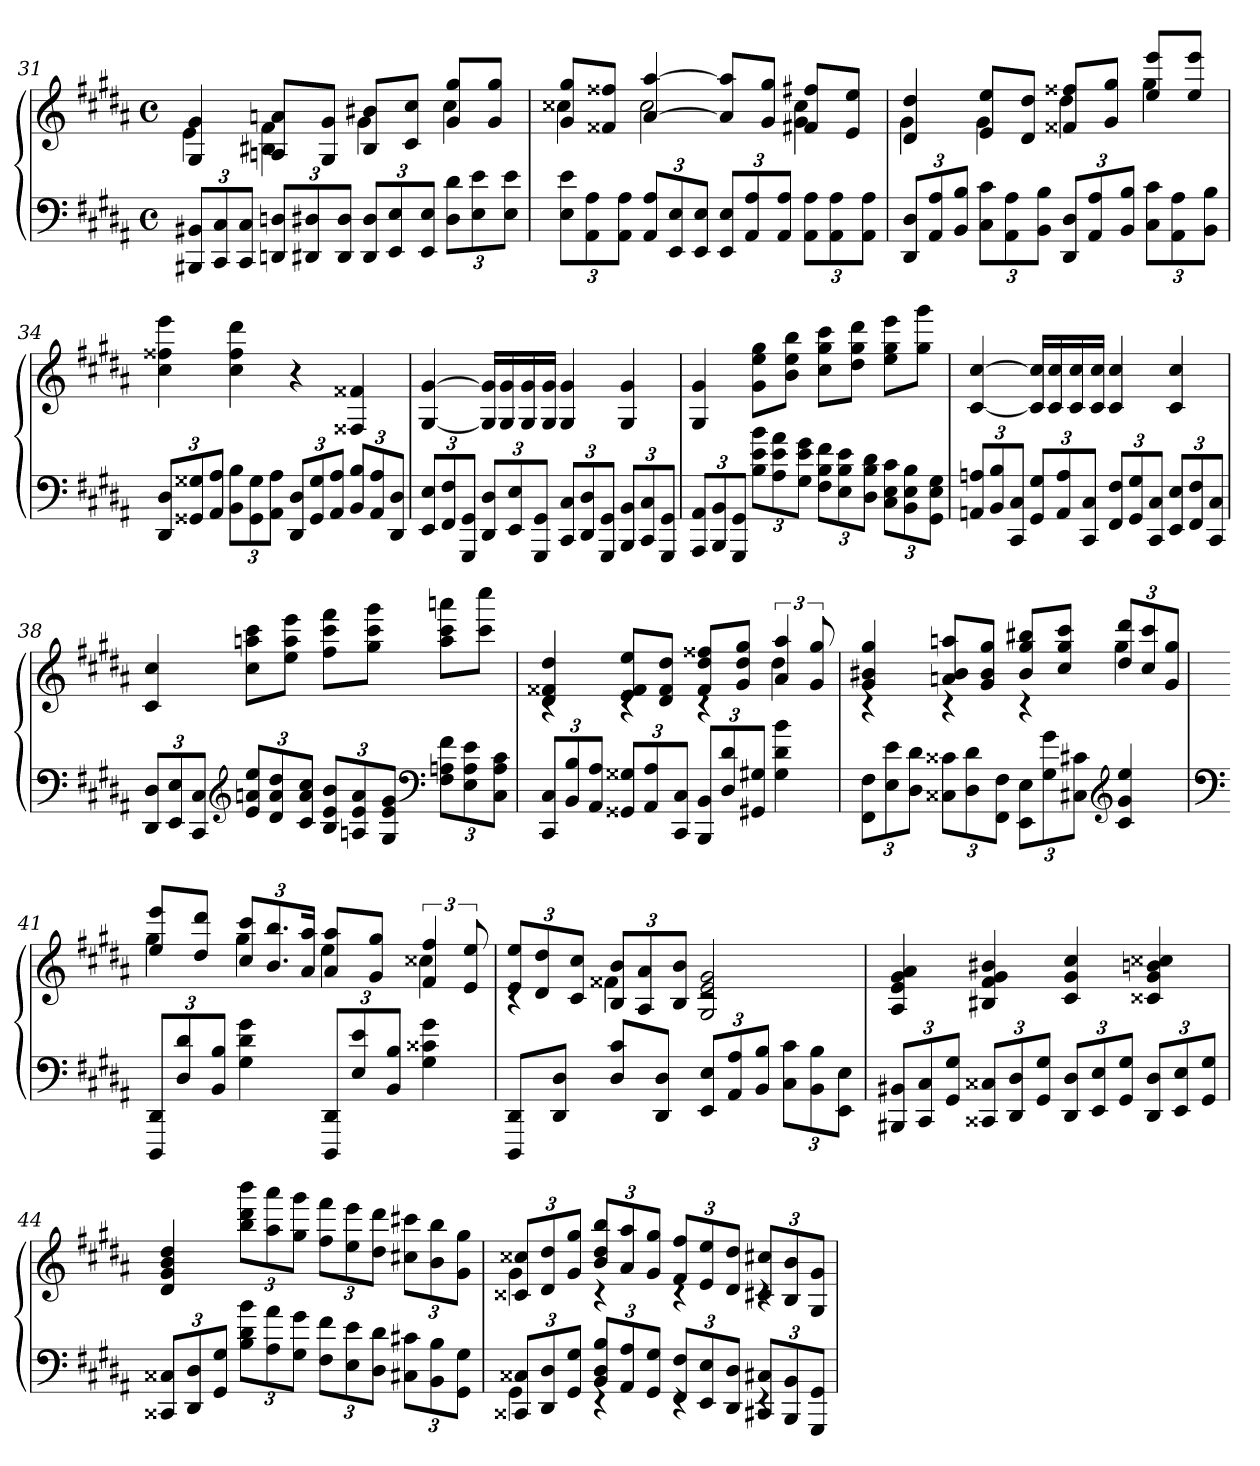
**kern	**kern
*part1	*part1
*staff2	*staff1
*clefF4	*clefG2
*k[f#c#g#d#a#]	*k[f#c#g#d#a#]
*g#:	*g#:
*M4/4	*M4/4
*met(c)	*met(c)
=31	=31
*	*^
12BBB#X 12BB#XL	4G# 4g#	4e
12CC# 12C#	.	.
12CC# 12C#J	.	.
12DDn 12DnL	8An 8anL	4B#X 4f#
12DD#X 12D#X	.	.
.	8G# 8g#J	.
12DD# 12D#J	.	.
12DD# 12D#L	8B# 8b#XL	4g#
12EE 12E	.	.
.	8c# 8cc#J	.
12EE 12EJ	.	.
12D# 12d#L	8g# 8gg#L	4cc#
12E 12e	.	.
.	8g# 8gg#J	.
12E 12eJ	.	.
=32	=32	=32
12E 12eL	8g# 8gg#L	4cc##X
12AA# 12A#	.	.
.	8f##X 8ff##XJ	.
12AA# 12A#J	.	.
12AA# 12A#L	[4a# [4aa#	2cc##
12EE 12E	.	.
12EE 12EJ	.	.
12EE 12EL	8a#] 8aa#]L	.
12AA# 12A#	.	.
.	8g# 8gg#J	.
12AA# 12A#J	.	.
12AA# 12A#L	8f#X 8ff#XL	4g# 4cc##
12AA# 12A#	.	.
.	8e 8eeJ	.
12AA# 12A#J	.	.
=33	=33	=33
12DD# 12D#L	4d# 4dd#	4g#
12AA# 12A#	.	.
12BB 12BJ	.	.
12C# 12c#L	8e 8eeL	4g#
12AA# 12A#	.	.
.	8d# 8dd#J	.
12BB 12BJ	.	.
12DD# 12D#L	8f##X 8ff##XL	4dd#
12AA# 12A#	.	.
.	8g# 8gg#J	.
12BB 12BJ	.	.
12C# 12c#L	8ee 8eeeL	4gg#
12AA# 12A#	.	.
.	8ee 8eeeJ	.
12BB 12BJ	.	.
*	*v	*v
=34	=34
12DD# 12D#L	4cc# 4ff##X 4eee
12GG##X 12G##X	.
12AA# 12A#J	.
12BB 12BL	4cc# 4ff## 4ddd#
12GG## 12G##	.
12AA# 12A#J	.
12DD# 12D#L	4r
12GG## 12G##	.
12AA# 12A#J	.
12BB 12BL	4F##X 4f##X
12AA# 12A#	.
12DD# 12D#J	.
=35	=35
12EE 12EL	[4G# [4g#
12FF# 12F#	.
12GGG# 12GG#J	.
12DD# 12D#L	16G#] 16g#]LL
.	16G# 16g#
12EE 12E	.
.	16G# 16g#
12GGG# 12GG#J	.
.	16G# 16g#JJ
12CC# 12C#L	4G# 4g#
12DD# 12D#	.
12GGG# 12GG#J	.
12BBB 12BBL	4G# 4g#
12CC# 12C#	.
12GGG# 12GG#J	.
=36	=36
12AAA# 12AA#L	4G# 4g#
12BBB 12BB	.
12GGG# 12GG#J	.
12B 12e 12bL	8g# 8ee 8gg#L
12A# 12e 12a#	.
.	8b 8ee 8bbJ
12G# 12e 12g#J	.
12F# 12B 12f#L	8cc# 8gg# 8ccc#L
12E 12B 12e	.
.	8dd# 8gg# 8ddd#J
12D# 12B 12d#J	.
12C# 12E 12c#L	8ee 8gg# 8eeeL
12BB 12E 12B	.
.	8gg# 8ggg#J
12GG# 12E 12G#J	.
=37	=37
12AAn 12AnL	[4c# [4cc#
12BB 12B	.
12CC# 12C#J	.
12GG# 12G#L	16c#] 16cc#]LL
.	16c# 16cc#
12AA 12A	.
.	16c# 16cc#
12CC# 12C#J	.
.	16c# 16cc#JJ
12FF# 12F#L	4c# 4cc#
12GG# 12G#	.
12CC# 12C#J	.
12EE 12EL	4c# 4cc#
12FF# 12F#	.
12CC# 12C#J	.
=38	=38
12DD# 12D#L	4c# 4cc#
12EE 12E	.
12CC# 12C#J	.
*clefG2	*
12e 12an 12eeL	8cc# 8aan 8ccc#L
12d# 12a 12dd#	.
.	8ee 8aa 8eeeJ
12c# 12a 12cc#J	.
12B 12e 12bL	8ff# 8ccc# 8fff#L
12An 12e 12a	.
.	8gg# 8ccc# 8ggg#J
12G# 12e 12g#J	.
*clefF4	*
12F# 12An 12f#L	8aa 8ccc# 8aaanL
12E 12A 12e	.
.	8ccc# 8cccc#J
12C# 12A 12c#J	.
=39	=39
*	*^
12CC# 12C#L	4d# 4f##X 4dd#	4rc
12BB 12B	.	.
12AA# 12A#J	.	.
12GG##X 12G##XL	8e 8f## 8eeL	4rc
12AA# 12A#	.	.
.	8d# 8f## 8dd#J	.
12CC# 12C#J	.	.
12BBB 12BBL	8f## 8dd# 8ff##XL	4rc
12D# 12d#	.	.
.	8g# 8dd# 8gg#J	.
12GG#X 12G#XJ	.	.
4G# 4d# 4b	6a# 6aa#	4dd#
.	12g# 12gg#	.
=40	=40	=40
12FF# 12F#L	4g# 4b#X 4gg#	4rc
12E 12e	.	.
12D# 12d#J	.	.
12C##X 12c##XL	8an 8b# 8aanL	4rc
12D# 12d#	.	.
.	8g# 8b# 8gg#J	.
12FF# 12F#J	.	.
12EE 12EL	8b# 8gg# 8bb#XL	4rc
12G# 12g#	.	.
.	8cc# 8gg# 8ccc#J	.
12C#X 12c#XJ	.	.
*clefG2	*	*
4c# 4g# 4ee	12dd# 12ddd#L	4gg#
.	12cc# 12ccc#	.
.	12g# 12gg#J	.
=41	=41	=41
*clefF4	*	*
12DDD# 12DD#L	8ee 8eeeL	4gg#
12D# 12d#	.	.
.	8dd# 8ddd#J	.
12BB 12BJ	.	.
4G# 4d# 4g#	12cc# 12ccc#L	4gg#
.	12.b 12.bb	.
.	24a# 24aa#Jk	.
12DDD# 12DD#L	8a# 8aa#L	4ee
12E 12e	.	.
.	8g# 8gg#J	.
12BB 12BJ	.	.
4G# 4c##X 4g#	6f# 6ff#	4cc##X
.	12e 12ee	.
=42	=42	=42
8DDD# 8DD#L	12e 12eeL	4rc
.	12d# 12dd#	.
8DD# 8D#J	.	.
.	12c# 12cc#J	.
8D# 8c#L	12B 12bL	4f##X
.	12A# 12a#	.
8DD# 8D#J	.	.
.	12B 12bJ	.
12EE 12EL	2G# 2e 2g#	2rc
12AA# 12A#	.	.
12BB 12BJ	.	.
12C# 12c#L	.	.
12BB 12B	.	.
12EE 12EJ	.	.
*	*v	*v
=43	=43
12BBB#X 12BB#XL	4A# 4e 4g# 4a#
12CC# 12C#	.
12GG# 12G#J	.
12CC##X 12C##XL	4B#X 4f# 4g# 4b#X
12DD# 12D#	.
12GG# 12G#J	.
12DD# 12D#L	4c# 4g# 4cc#
12EE 12E	.
12GG# 12G#J	.
12DD# 12D#L	4c##X 4g# 4bn 4cc##X
12EE 12E	.
12GG# 12G#J	.
=44	=44
12CC##X 12C##XL	4d# 4g# 4b 4dd#
12DD# 12D#	.
12GG# 12G#J	.
12B 12d# 12bL	12bb 12ddd# 12bbbL
12A# 12a#	12aa# 12aaa#
12G# 12g#J	12gg# 12ggg#J
12F# 12f#L	12ff# 12fff#L
12E 12e	12ee 12eee
12D# 12d#J	12dd# 12ddd#J
12C#X 12c#XL	12cc#X 12ccc#XL
12BB 12B	12b 12bb
12GG# 12G#J	12g# 12gg#J
=45	=45
*^	*^
12CC##X 12C##XL	4GG#	12c##X 12cc##XL	4g#
12DD# 12D#	.	12d# 12dd#	.
12GG# 12G#J	.	12g# 12gg#J	.
12BB 12D# 12BL	4rEE	12b 12dd# 12bbL	4rc
12AA# 12A#	.	12a# 12aa#	.
12GG# 12G#J	.	12g# 12gg#J	.
12FF# 12F#L	4rEE	12f# 12ff#L	4rc
12EE 12E	.	12e 12ee	.
12DD# 12D#J	.	12d# 12dd#J	.
12CC#X 12C#XL	4rEE	12c#X 12cc#XL	4rc
12BBB 12BB	.	12B 12b	.
12GGG# 12GG#J	.	12G# 12g#J	.
*v	*v	*	*
*	*v	*v
=	=
*-	*-
